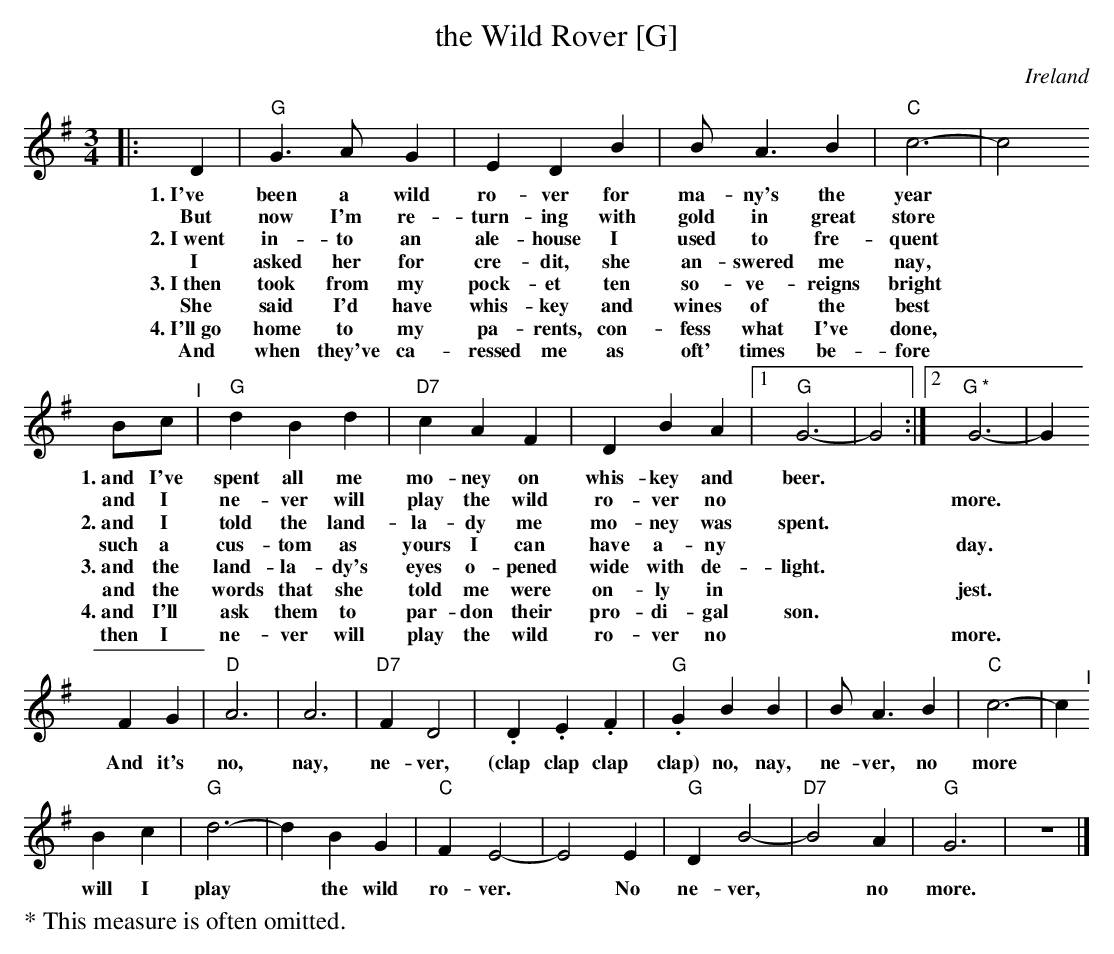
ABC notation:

X:1
T: the Wild Rover [G]
O: Ireland
M: 3/4
L: 1/4
K: G
|: D | "G"G> A G | E D B | B< A B | "C"c3- | c2
w: 1.~I've been a wild ro-ver for ma-ny's the year*
w: But now I'm re-turn-ing with gold in great store*
w: 2.~I~went in-to an ale-house I used to fre-quent
w: I asked her for cre-dit, she an-swered me nay,
w: 3.~I~then took from my pock-et ten so-ve-reigns bright
w: She said I'd have whis-key and wines of the best
w: 4.~I'll~go home to my pa-rents, con-fess what I've done,
w: And when they've ca-ressed me as oft' times be-fore
B/c/ "^I"| "G"d B d | "D7"c A F | D B A | [1 "G"G3- | G2 :|[2 "G *"G3- | G
w: 1.~and I've spent all me mo-ney on whis-key and beer.*
w: and I ne-ver will play the wild ro-ver no** more.*
w: 2.~and I told the land-la-dy me mo-ney was spent.*
w: such a cus-tom as yours I can have a-ny** day.
w: 3.~and the land-la-dy's eyes o-pened wide with de-light.
w: and the words that she told me were on-ly in** jest.
w: 4.~and I'll ask them to par-don their pro-di-gal son.
w: then I ne-ver will play the wild ro-ver no** more.
F G | "D" A3 | A3 | "D7"F D2 | k.Dk.Ek.F | "G"k.G BB | B< A B | "C"c3- | c "^I"[|]
w: And it's no, nay, ne-ver, (clap clap clap clap) no, nay, ne-ver, no more*
B c | "G"d3- | d B G | "C"F E2- | E2 E | "G"D B2- | "D7"B2 A | "G"G3 | z3 |]
w: will I play* the wild ro-ver.* No ne-ver,* no more.
